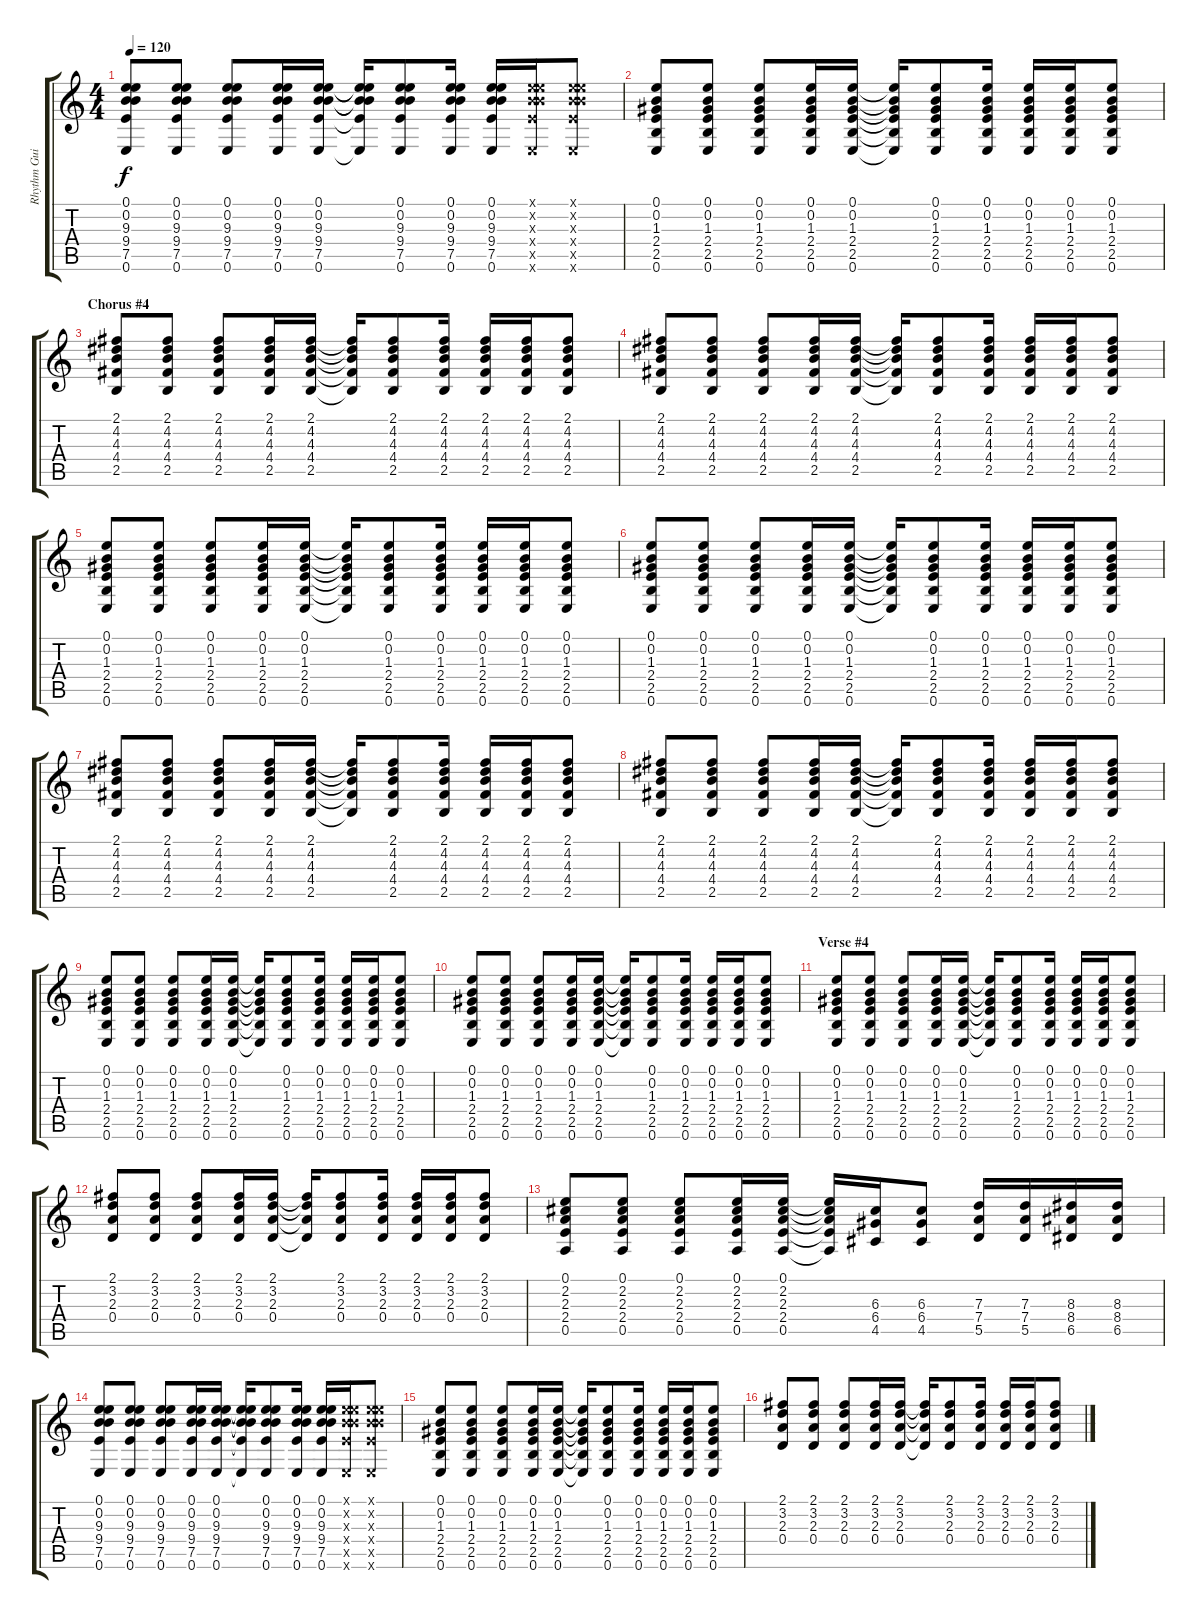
\track ("Rhythm Guitar" "Rhythm Gui") {instrument acousticguitarsteel}
\staff {score tabs}
\tuning (E4 B3 G3 D3 A2 E2) {hide}
\ts (4 4)
\tempo 120
\clef g2
\ks c
(0.1 0.2 9.3 9.4 7.5 0.6).8{dy f} (0.1 0.2 9.3 9.4 7.5 0.6).8 (0.1 0.2 9.3 9.4 7.5 0.6).8 (0.1 0.2 9.3 9.4 7.5 0.6).16 (0.1 0.2 9.3 9.4 7.5 0.6).16 (0.1{t} 0.2{t} 9.3{t} 9.4{t} 7.5{t} 0.6{t}).16 (0.1 0.2 9.3 9.4 7.5 0.6).8 (0.1 0.2 9.3 9.4 7.5 0.6).16 (0.1 0.2 9.3 9.4 7.5 0.6).16 (0.1{x} 0.2{x} 9.3{x} 9.4{x} 7.5{x} 0.6{x}).16 (0.1{x} 0.2{x} 9.3{x} 9.4{x} 7.5{x} 0.6{x}).8 |
(0.1 0.2 1.3 2.4 2.5 0.6).8 (0.1 0.2 1.3 2.4 2.5 0.6).8 (0.1 0.2 1.3 2.4 2.5 0.6).8 (0.1 0.2 1.3 2.4 2.5 0.6).16 (0.1 0.2 1.3 2.4 2.5 0.6).16 (0.1{t} 0.2{t} 1.3{t} 2.4{t} 2.5{t} 0.6{t}).16 (0.1 0.2 1.3 2.4 2.5 0.6).8 (0.1 0.2 1.3 2.4 2.5 0.6).16 (0.1 0.2 1.3 2.4 2.5 0.6).16 (0.1 0.2 1.3 2.4 2.5 0.6).16 (0.1 0.2 1.3 2.4 2.5 0.6).8 |
\section ("" "Chorus #4")
(2.1 4.2 4.3 4.4 2.5).8 (2.1 4.2 4.3 4.4 2.5).8 (2.1 4.2 4.3 4.4 2.5).8 (2.1 4.2 4.3 4.4 2.5).16 (2.1 4.2 4.3 4.4 2.5).16 (2.1{t} 4.2{t} 4.3{t} 4.4{t} 2.5{t}).16 (2.1 4.2 4.3 4.4 2.5).8 (2.1 4.2 4.3 4.4 2.5).16 (2.1 4.2 4.3 4.4 2.5).16 (2.1 4.2 4.3 4.4 2.5).16 (2.1 4.2 4.3 4.4 2.5).8 |
(2.1 4.2 4.3 4.4 2.5).8 (2.1 4.2 4.3 4.4 2.5).8 (2.1 4.2 4.3 4.4 2.5).8 (2.1 4.2 4.3 4.4 2.5).16 (2.1 4.2 4.3 4.4 2.5).16 (2.1{t} 4.2{t} 4.3{t} 4.4{t} 2.5{t}).16 (2.1 4.2 4.3 4.4 2.5).8 (2.1 4.2 4.3 4.4 2.5).16 (2.1 4.2 4.3 4.4 2.5).16 (2.1 4.2 4.3 4.4 2.5).16 (2.1 4.2 4.3 4.4 2.5).8 |
(0.1 0.2 1.3 2.4 2.5 0.6).8 (0.1 0.2 1.3 2.4 2.5 0.6).8 (0.1 0.2 1.3 2.4 2.5 0.6).8 (0.1 0.2 1.3 2.4 2.5 0.6).16 (0.1 0.2 1.3 2.4 2.5 0.6).16 (0.1{t} 0.2{t} 1.3{t} 2.4{t} 2.5{t} 0.6{t}).16 (0.1 0.2 1.3 2.4 2.5 0.6).8 (0.1 0.2 1.3 2.4 2.5 0.6).16 (0.1 0.2 1.3 2.4 2.5 0.6).16 (0.1 0.2 1.3 2.4 2.5 0.6).16 (0.1 0.2 1.3 2.4 2.5 0.6).8 |
(0.1 0.2 1.3 2.4 2.5 0.6).8 (0.1 0.2 1.3 2.4 2.5 0.6).8 (0.1 0.2 1.3 2.4 2.5 0.6).8 (0.1 0.2 1.3 2.4 2.5 0.6).16 (0.1 0.2 1.3 2.4 2.5 0.6).16 (0.1{t} 0.2{t} 1.3{t} 2.4{t} 2.5{t} 0.6{t}).16 (0.1 0.2 1.3 2.4 2.5 0.6).8 (0.1 0.2 1.3 2.4 2.5 0.6).16 (0.1 0.2 1.3 2.4 2.5 0.6).16 (0.1 0.2 1.3 2.4 2.5 0.6).16 (0.1 0.2 1.3 2.4 2.5 0.6).8 |
(2.1 4.2 4.3 4.4 2.5).8 (2.1 4.2 4.3 4.4 2.5).8 (2.1 4.2 4.3 4.4 2.5).8 (2.1 4.2 4.3 4.4 2.5).16 (2.1 4.2 4.3 4.4 2.5).16 (2.1{t} 4.2{t} 4.3{t} 4.4{t} 2.5{t}).16 (2.1 4.2 4.3 4.4 2.5).8 (2.1 4.2 4.3 4.4 2.5).16 (2.1 4.2 4.3 4.4 2.5).16 (2.1 4.2 4.3 4.4 2.5).16 (2.1 4.2 4.3 4.4 2.5).8 |
(2.1 4.2 4.3 4.4 2.5).8 (2.1 4.2 4.3 4.4 2.5).8 (2.1 4.2 4.3 4.4 2.5).8 (2.1 4.2 4.3 4.4 2.5).16 (2.1 4.2 4.3 4.4 2.5).16 (2.1{t} 4.2{t} 4.3{t} 4.4{t} 2.5{t}).16 (2.1 4.2 4.3 4.4 2.5).8 (2.1 4.2 4.3 4.4 2.5).16 (2.1 4.2 4.3 4.4 2.5).16 (2.1 4.2 4.3 4.4 2.5).16 (2.1 4.2 4.3 4.4 2.5).8 |
(0.1 0.2 1.3 2.4 2.5 0.6).8 (0.1 0.2 1.3 2.4 2.5 0.6).8 (0.1 0.2 1.3 2.4 2.5 0.6).8 (0.1 0.2 1.3 2.4 2.5 0.6).16 (0.1 0.2 1.3 2.4 2.5 0.6).16 (0.1{t} 0.2{t} 1.3{t} 2.4{t} 2.5{t} 0.6{t}).16 (0.1 0.2 1.3 2.4 2.5 0.6).8 (0.1 0.2 1.3 2.4 2.5 0.6).16 (0.1 0.2 1.3 2.4 2.5 0.6).16 (0.1 0.2 1.3 2.4 2.5 0.6).16 (0.1 0.2 1.3 2.4 2.5 0.6).8 |
(0.1 0.2 1.3 2.4 2.5 0.6).8 (0.1 0.2 1.3 2.4 2.5 0.6).8 (0.1 0.2 1.3 2.4 2.5 0.6).8 (0.1 0.2 1.3 2.4 2.5 0.6).16 (0.1 0.2 1.3 2.4 2.5 0.6).16 (0.1{t} 0.2{t} 1.3{t} 2.4{t} 2.5{t} 0.6{t}).16 (0.1 0.2 1.3 2.4 2.5 0.6).8 (0.1 0.2 1.3 2.4 2.5 0.6).16 (0.1 0.2 1.3 2.4 2.5 0.6).16 (0.1 0.2 1.3 2.4 2.5 0.6).16 (0.1 0.2 1.3 2.4 2.5 0.6).8 |
\section ("" "Verse #4")
(0.1 0.2 1.3 2.4 2.5 0.6).8 (0.1 0.2 1.3 2.4 2.5 0.6).8 (0.1 0.2 1.3 2.4 2.5 0.6).8 (0.1 0.2 1.3 2.4 2.5 0.6).16 (0.1 0.2 1.3 2.4 2.5 0.6).16 (0.1{t} 0.2{t} 1.3{t} 2.4{t} 2.5{t} 0.6{t}).16 (0.1 0.2 1.3 2.4 2.5 0.6).8 (0.1 0.2 1.3 2.4 2.5 0.6).16 (0.1 0.2 1.3 2.4 2.5 0.6).16 (0.1 0.2 1.3 2.4 2.5 0.6).16 (0.1 0.2 1.3 2.4 2.5 0.6).8 |
(2.1 3.2 2.3 0.4).8 (2.1 3.2 2.3 0.4).8 (2.1 3.2 2.3 0.4).8 (2.1 3.2 2.3 0.4).16 (2.1 3.2 2.3 0.4).16 (2.1{t} 3.2{t} 2.3{t} 0.4{t}).16 (2.1 3.2 2.3 0.4).8 (2.1 3.2 2.3 0.4).16 (2.1 3.2 2.3 0.4).16 (2.1 3.2 2.3 0.4).16 (2.1 3.2 2.3 0.4).8 |
(0.1 2.2 2.3 2.4 0.5).8 (0.1 2.2 2.3 2.4 0.5).8 (0.1 2.2 2.3 2.4 0.5).8 (0.1 2.2 2.3 2.4 0.5).16 (0.1 2.2 2.3 2.4 0.5).16 (0.1{t} 2.2{t} 2.3{t} 2.4{t} 0.5{t}).16 (6.3 6.4 4.5).16 (6.3 6.4 4.5).8 (7.3 7.4 5.5).16 (7.3 7.4 5.5).16 (8.3 8.4 6.5).16 (8.3 8.4 6.5).16 |
(0.1 0.2 9.3 9.4 7.5 0.6).8 (0.1 0.2 9.3 9.4 7.5 0.6).8 (0.1 0.2 9.3 9.4 7.5 0.6).8 (0.1 0.2 9.3 9.4 7.5 0.6).16 (0.1 0.2 9.3 9.4 7.5 0.6).16 (0.1{t} 0.2{t} 9.3{t} 9.4{t} 7.5{t} 0.6{t}).16 (0.1 0.2 9.3 9.4 7.5 0.6).8 (0.1 0.2 9.3 9.4 7.5 0.6).16 (0.1 0.2 9.3 9.4 7.5 0.6).16 (0.1{x} 0.2{x} 9.3{x} 9.4{x} 7.5{x} 0.6{x}).16 (0.1{x} 0.2{x} 9.3{x} 9.4{x} 7.5{x} 0.6{x}).8 |
(0.1 0.2 1.3 2.4 2.5 0.6).8 (0.1 0.2 1.3 2.4 2.5 0.6).8 (0.1 0.2 1.3 2.4 2.5 0.6).8 (0.1 0.2 1.3 2.4 2.5 0.6).16 (0.1 0.2 1.3 2.4 2.5 0.6).16 (0.1{t} 0.2{t} 1.3{t} 2.4{t} 2.5{t} 0.6{t}).16 (0.1 0.2 1.3 2.4 2.5 0.6).8 (0.1 0.2 1.3 2.4 2.5 0.6).16 (0.1 0.2 1.3 2.4 2.5 0.6).16 (0.1 0.2 1.3 2.4 2.5 0.6).16 (0.1 0.2 1.3 2.4 2.5 0.6).8 |
(2.1 3.2 2.3 0.4).8 (2.1 3.2 2.3 0.4).8 (2.1 3.2 2.3 0.4).8 (2.1 3.2 2.3 0.4).16 (2.1 3.2 2.3 0.4).16 (2.1{t} 3.2{t} 2.3{t} 0.4{t}).16 (2.1 3.2 2.3 0.4).8 (2.1 3.2 2.3 0.4).16 (2.1 3.2 2.3 0.4).16 (2.1 3.2 2.3 0.4).16 (2.1 3.2 2.3 0.4).8
